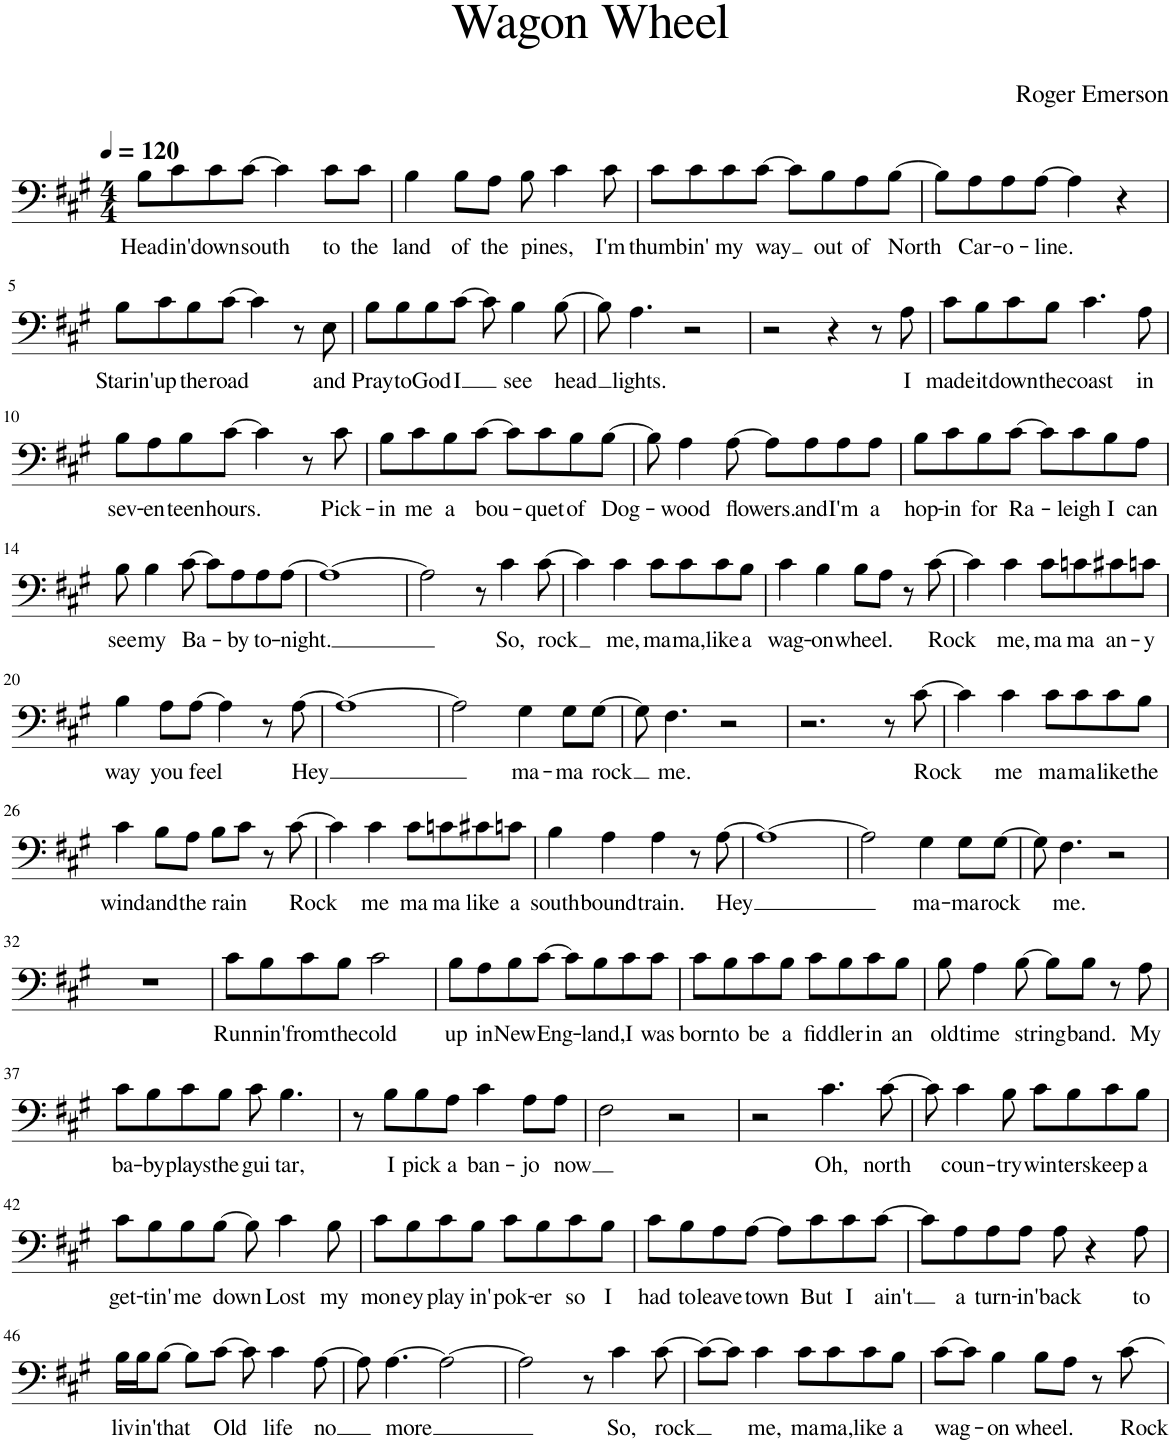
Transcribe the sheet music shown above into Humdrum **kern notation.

**kern	**text
*part1	*part1
*staff1	*staff1
*I"Boys	*
*I'Boys	*
*clefF4	*
*k[f#c#g#]	*
*M4/4	*
*MM120	*
=1	=1
!	!LO:LY:b
8B\L	Head-
!	!LO:LY:b
8c#\	-in'
!	!LO:LY:b
8c#\	down
!	!LO:LY:b
[8c#\J	south
4c#\]	.
!	!LO:LY:b
8c#\L	to
!	!LO:LY:b
8c#\J	the
=2	=2
!	!LO:LY:b
4B\	land
!	!LO:LY:b
8B\L	of
!	!LO:LY:b
8A\J	the
!	!LO:LY:b
8B\	pines,
4c#\	.
!	!LO:LY:b
8c#\	I'm
=3	=3
!	!LO:LY:b
8c#\L	thumb-
!	!LO:LY:b
8c#\	-in'
!	!LO:LY:b
8c#\	my
!	!LO:LY:b
[8c#\J	way
8c#\L]	.
!	!LO:LY:b
8B\	out
!	!LO:LY:b
8A\	of
!	!LO:LY:b
[8B\J	North
=4	=4
8B\L]	.
!	!LO:LY:b
8A\	Car-
!	!LO:LY:b
8A\	-o-
!	!LO:LY:b
[8A\J	-line.
4A\]	.
4r	.
!!LO:LB:g=z
=5	=5
!	!LO:LY:b
8B\L	Starin'
!	!LO:LY:b
8c#\	up
!	!LO:LY:b
8B\	the
!	!LO:LY:b
[8c#\J	road
4c#\]	.
8r	.
!	!LO:LY:b
8E\	and
=6	=6
!	!LO:LY:b
8B\L	Pray
!	!LO:LY:b
8B\	to
!	!LO:LY:b
8B\	God
!	!LO:LY:b
[8c#\J	I
8c#\]	.
!	!LO:LY:b
4B\	see
!	!LO:LY:b
[8B\	-head
=7	=7
8B\]	.
!	!LO:LY:b
4.A\	lights.
2r	.
=8	=8
2r	.
4r	.
8r	.
!	!LO:LY:b
8A\	I
=9	=9
!	!LO:LY:b
8c#\L	made
!	!LO:LY:b
8B\	it
!	!LO:LY:b
8c#\	down
!	!LO:LY:b
8B\J	the
!	!LO:LY:b
4.c#\	coast
!	!LO:LY:b
8A\	in
!!LO:LB:g=z
=10	=10
!	!LO:LY:b
8B\L	sev-
!	!LO:LY:b
8A\	-en-
!	!LO:LY:b
8B\	-teen
!	!LO:LY:b
[8c#\J	hours.
4c#\]	.
8r	.
!	!LO:LY:b
8c#\	Pick-
=11	=11
!	!LO:LY:b
8B\L	-in
!	!LO:LY:b
8c#\	me
!	!LO:LY:b
8B\	a
!	!LO:LY:b
[8c#\J	bou-
8c#\L]	.
!	!LO:LY:b
8c#\	-quet
!	!LO:LY:b
8B\	of
!	!LO:LY:b
[8B\J	Dog-
=12	=12
8B\]	.
!	!LO:LY:b
4A\	-wood
!	!LO:LY:b
[8A\	flowers.
8A\L]	.
!	!LO:LY:b
8A\	and
!	!LO:LY:b
8A\	I'm
!	!LO:LY:b
8A\J	a
=13	=13
!	!LO:LY:b
8B\L	hop-
!	!LO:LY:b
8c#\	-in
!	!LO:LY:b
8B\	for
!	!LO:LY:b
[8c#\J	Ra-
8c#\L]	.
!	!LO:LY:b
8c#\	-leigh
!	!LO:LY:b
8B\	I
!	!LO:LY:b
8A\J	can
!!LO:LB:g=z
=14	=14
!	!LO:LY:b
8B\	see
!	!LO:LY:b
4B\	my
!	!LO:LY:b
[8c#\	Ba-
8c#\L]	.
!	!LO:LY:b
8A\	-by
!	!LO:LY:b
8A\	to-
!	!LO:LY:b
[8A\J	-night.
=15	=15
1A_	.
=16	=16
2A\]	.
8r	.
!	!LO:LY:b
4c#\	So,
!	!LO:LY:b
[8c#\	rock
=17	=17
4c#\]	.
!	!LO:LY:b
4c#\	me,
!	!LO:LY:b
8c#\L	ma-
!	!LO:LY:b
8c#\	-ma,
!	!LO:LY:b
8c#\	like
!	!LO:LY:b
8B\J	a
=18	=18
!	!LO:LY:b
4c#\	wag-
!	!LO:LY:b
4B\	-on
!	!LO:LY:b
8B\L	wheel.
8A\J	.
8r	.
!	!LO:LY:b
[8c#\	Rock
=19	=19
4c#\]	.
!	!LO:LY:b
4c#\	me,
!	!LO:LY:b
8c#\L	ma-
!	!LO:LY:b
8cn\	-ma
!	!LO:LY:b
8c#X\	an-
!	!LO:LY:b
8cn\J	-y
!!LO:LB:g=z
=20	=20
!	!LO:LY:b
4B\	way
!	!LO:LY:b
8A\L	you
!	!LO:LY:b
[8A\J	feel
4A\]	.
8r	.
!	!LO:LY:b
[8A\	Hey
=21	=21
1A_	.
=22	=22
2A\]	.
!	!LO:LY:b
4G#\	ma-
!	!LO:LY:b
8G#\L	-ma
!	!LO:LY:b
[8G#\J	rock
=23	=23
8G#\]	.
!	!LO:LY:b
4.F#\	me.
2r	.
=24	=24
2.r	.
8r	.
!	!LO:LY:b
[8c#\	Rock
=25	=25
4c#\]	.
!	!LO:LY:b
4c#\	me
!	!LO:LY:b
8c#\L	ma-
!	!LO:LY:b
8c#\	-ma
!	!LO:LY:b
8c#\	like
!	!LO:LY:b
8B\J	the
!!LO:LB:g=z
=26	=26
!	!LO:LY:b
4c#\	wind
!	!LO:LY:b
8B\L	and
!	!LO:LY:b
8A\J	the
!	!LO:LY:b
8B\L	rain
8c#\J	.
8r	.
!	!LO:LY:b
[8c#\	Rock
=27	=27
4c#\]	.
!	!LO:LY:b
4c#\	me
!	!LO:LY:b
8c#\L	ma-
!	!LO:LY:b
8cn\	-ma
!	!LO:LY:b
8c#X\	like
!	!LO:LY:b
8cn\J	a
=28	=28
!	!LO:LY:b
4B\	south-
!	!LO:LY:b
4A\	-bound
!	!LO:LY:b
4A\	train.
8r	.
!	!LO:LY:b
[8A\	Hey
=29	=29
1A_	.
=30	=30
2A\]	.
!	!LO:LY:b
4G#\	ma-
!	!LO:LY:b
8G#\L	-ma
!	!LO:LY:b
[8G#\J	rock
=31	=31
8G#\]	.
!	!LO:LY:b
4.F#\	me.
2r	.
!!LO:LB:g=z
=32	=32
1r	.
=33	=33
!	!LO:LY:b
8c#\L	Run-
!	!LO:LY:b
8B\	-nin'
!	!LO:LY:b
8c#\	from
!	!LO:LY:b
8B\J	the
!	!LO:LY:b
2c#\	cold
=34	=34
!	!LO:LY:b
8B\L	up
!	!LO:LY:b
8A\	in
!	!LO:LY:b
8B\	New
!	!LO:LY:b
[8c#\J	Eng-
8c#\L]	.
!	!LO:LY:b
8B\	-land,
!	!LO:LY:b
8c#\	I
!	!LO:LY:b
8c#\J	was
=35	=35
!	!LO:LY:b
8c#\L	born
!	!LO:LY:b
8B\	to
!	!LO:LY:b
8c#\	be
!	!LO:LY:b
8B\J	a
!	!LO:LY:b
8c#\L	fid-
!	!LO:LY:b
8B\	-dler
!	!LO:LY:b
8c#\	in
!	!LO:LY:b
8B\J	an
=36	=36
!	!LO:LY:b
8B\	old-
!	!LO:LY:b
4A\	-time
!	!LO:LY:b
[8B\	string
8B\L]	.
!	!LO:LY:b
8B\J	band.
8r	.
!	!LO:LY:b
8A\	My
!!LO:LB:g=z
=37	=37
!	!LO:LY:b
8c#\L	ba-
!	!LO:LY:b
8B\	-by
!	!LO:LY:b
8c#\	plays
!	!LO:LY:b
8B\J	the
!	!LO:LY:b
8c#\	gui-
!	!LO:LY:b
4.B\	-tar,
=38	=38
8r	.
!	!LO:LY:b
8B\L	I
!	!LO:LY:b
8B\	pick
!	!LO:LY:b
8A\J	a
!	!LO:LY:b
4c#\	ban-
!	!LO:LY:b
8A\L	-jo
!	!LO:LY:b
8A\J	now
=39	=39
2F#\	.
2r	.
=40	=40
2r	.
!	!LO:LY:b
4.c#\	Oh,
!	!LO:LY:b
[8c#\	north
=41	=41
8c#\]	.
!	!LO:LY:b
4c#\	coun-
!	!LO:LY:b
8B\	-try
!	!LO:LY:b
8c#\L	win-
!	!LO:LY:b
8B\	-ters
!	!LO:LY:b
8c#\	keep
!	!LO:LY:b
8B\J	a
!!LO:LB:g=z
=42	=42
!	!LO:LY:b
8c#\L	get-
!	!LO:LY:b
8B\	-tin'
!	!LO:LY:b
8B\	me
!	!LO:LY:b
[8B\J	down
8B\]	.
!	!LO:LY:b
4c#\	Lost
!	!LO:LY:b
8B\	my
=43	=43
!	!LO:LY:b
8c#\L	mon-
!	!LO:LY:b
8B\	-ey
!	!LO:LY:b
8c#\	play-
!	!LO:LY:b
8B\J	-in'
!	!LO:LY:b
8c#\L	pok-
!	!LO:LY:b
8B\	-er
!	!LO:LY:b
8c#\	so
!	!LO:LY:b
8B\J	I
=44	=44
!	!LO:LY:b
8c#\L	had
!	!LO:LY:b
8B\	to
!	!LO:LY:b
8A\	leave
!	!LO:LY:b
[8A\J	town
8A\L]	.
!	!LO:LY:b
8c#\	But
!	!LO:LY:b
8c#\	I
!	!LO:LY:b
[8c#\J	ain't
=45	=45
8c#\L]	.
!	!LO:LY:b
8A\	a
!	!LO:LY:b
8A\	turn-
!	!LO:LY:b
8A\J	-in'
!	!LO:LY:b
8A\	back
4r	.
!	!LO:LY:b
8A\	to
!!LO:LB:g=z
=46	=46
!	!LO:LY:b
16B\LL	liv-
!	!LO:LY:b
16B\J	-in'
!	!LO:LY:b
[8B\J	that
8B\L]	.
!	!LO:LY:b
[8c#\J	Old
8c#\]	.
!	!LO:LY:b
4c#\	life
!	!LO:LY:b
[8A\	no
=47	=47
8A\]	.
!	!LO:LY:b
[4.A\	more
2A\_	.
=48	=48
2A\]	.
8r	.
!	!LO:LY:b
4c#\	So,
!	!LO:LY:b
[8c#\	rock
=49	=49
8c#\L_	.
8c#\J]	.
!	!LO:LY:b
4c#\	me,
!	!LO:LY:b
8c#\L	ma-
!	!LO:LY:b
8c#\	-ma,
!	!LO:LY:b
8c#\	like
!	!LO:LY:b
8B\J	a
=50	=50
!	!LO:LY:b
[8c#\L	wag-
8c#\J]	.
!	!LO:LY:b
4B\	-on
!	!LO:LY:b
8B\L	wheel.
8A\J	.
8r	.
!	!LO:LY:b
[8c#\	Rock
=	=
*-	*-
